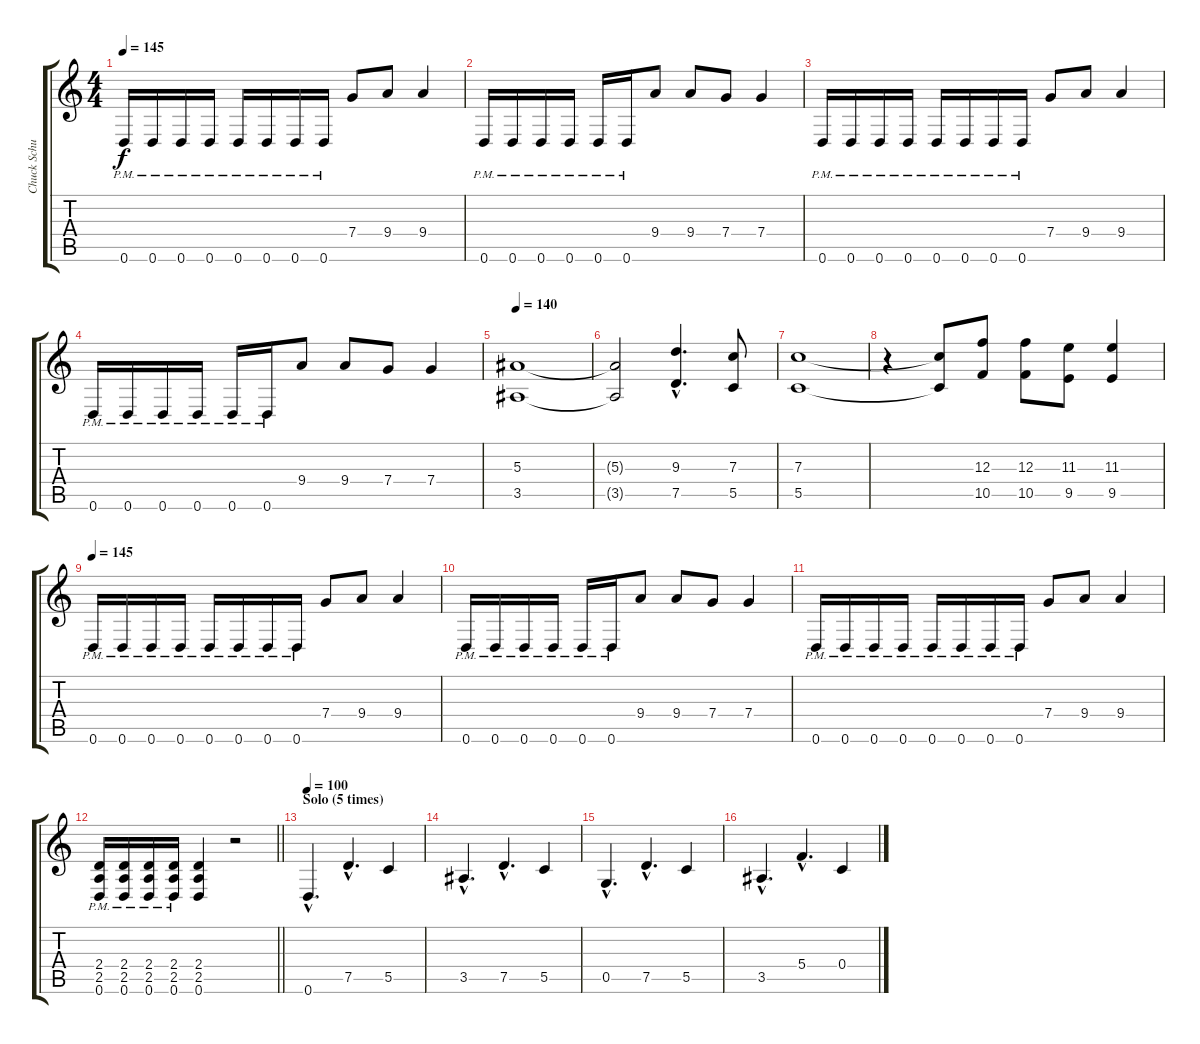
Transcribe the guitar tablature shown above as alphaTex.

\track ("Chuck Schuldiner Rhytmn" "Chuck Schu") {instrument distortionguitar}
\staff {score tabs}
\tuning (D4 A3 F3 C3 G2 D2) {hide}
\ts (4 4)
\tempo 145
\clef g2
\ks c
0.6{pm}.16{dy f} 0.6{pm}.16 0.6{pm}.16 0.6{pm}.16 0.6{pm}.16 0.6{pm}.16 0.6{pm}.16 0.6{pm}.16 7.4.8 9.4.8 9.4.4 |
0.6{pm}.16 0.6{pm}.16 0.6{pm}.16 0.6{pm}.16 0.6{pm}.16 0.6{pm}.16 9.4.8 9.4.8 7.4.8 7.4.4 |
0.6{pm}.16 0.6{pm}.16 0.6{pm}.16 0.6{pm}.16 0.6{pm}.16 0.6{pm}.16 0.6{pm}.16 0.6{pm}.16 7.4.8 9.4.8 9.4.4 |
0.6{pm}.16 0.6{pm}.16 0.6{pm}.16 0.6{pm}.16 0.6{pm}.16 0.6{pm}.16 9.4.8 9.4.8 7.4.8 7.4.4 |
\tempo 140
(5.3 3.5).1 |
(5.3{t} 3.5{t}).2 (9.3{hac} 7.5{hac}).4{d} (7.3 5.5).8 |
(7.3 5.5).1 |
r.4 (7.3{t} 5.5{t}).8 (12.3 10.5).8 (12.3 10.5).8 (11.3 9.5).8 (11.3 9.5).4 |
\tempo 145
0.6{pm}.16 0.6{pm}.16 0.6{pm}.16 0.6{pm}.16 0.6{pm}.16 0.6{pm}.16 0.6{pm}.16 0.6{pm}.16 7.4.8 9.4.8 9.4.4 |
0.6{pm}.16 0.6{pm}.16 0.6{pm}.16 0.6{pm}.16 0.6{pm}.16 0.6{pm}.16 9.4.8 9.4.8 7.4.8 7.4.4 |
0.6{pm}.16 0.6{pm}.16 0.6{pm}.16 0.6{pm}.16 0.6{pm}.16 0.6{pm}.16 0.6{pm}.16 0.6{pm}.16 7.4.8 9.4.8 9.4.4 |
\barLineRight lightlight
(2.4{pm} 2.5{pm} 0.6{pm}).16 (2.4{pm} 2.5{pm} 0.6{pm}).16 (2.4{pm} 2.5{pm} 0.6{pm}).16 (2.4{pm} 2.5{pm} 0.6{pm}).16 (2.4 2.5 0.6).4 r.2 |
\section ("" "Solo (5 times)")
\tempo 100
0.6{hac}.4{d instrument electricguitarclean} 7.5{hac}.4{d} 5.5.4 |
3.5{hac}.4{d} 7.5{hac}.4{d} 5.5.4 |
0.5{hac}.4{d} 7.5{hac}.4{d} 5.5.4 |
3.5{hac}.4{d} 5.4{hac}.4{d} 0.4.4
